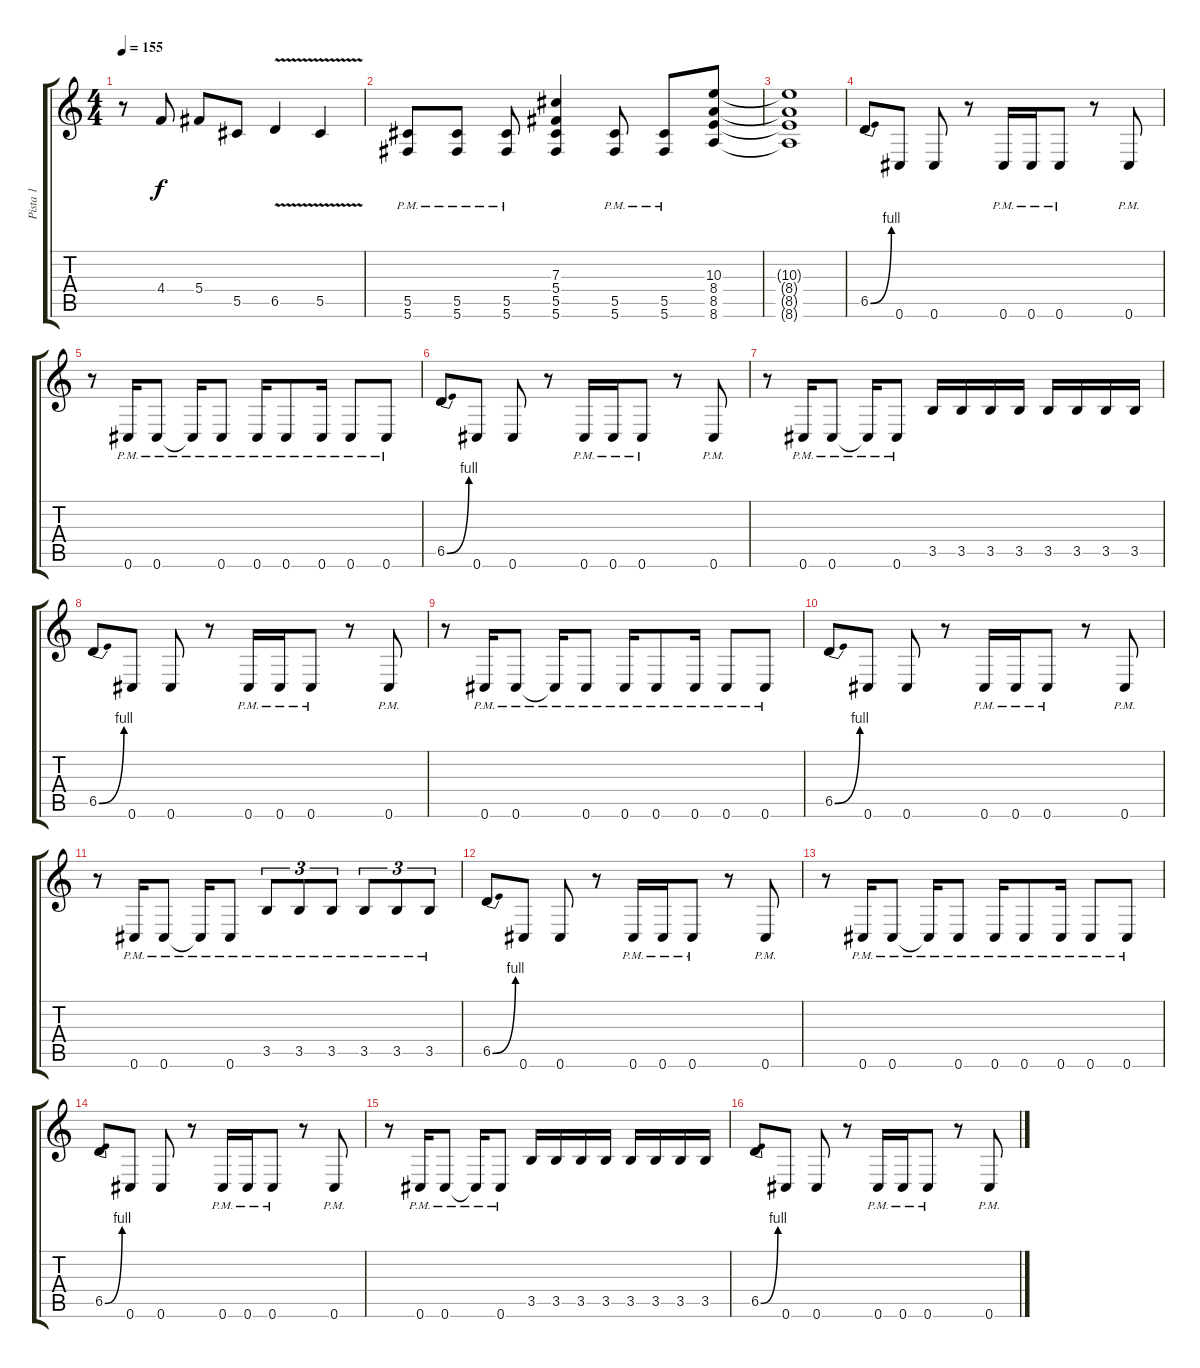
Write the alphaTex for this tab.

\track ("Pista 1" "Pista 1") {instrument distortionguitar}
\staff {score tabs}
\tuning (Eb4 Bb3 Gb3 Db3 Ab2 Db2) {hide}
\ts (4 4)
\tempo 155
\clef g2
\ks c
r.8{dy f} 4.4.8 5.4.8 5.5.8 6.5{v}.4 5.5{v}.4 |
(5.5 5.6{pm}).8 (5.5 5.6{pm}).8 (5.5 5.6{pm}).8 (7.3 5.4 5.5 5.6).4 (5.5{pm} 5.6{pm}).8 (5.5{pm} 5.6{pm}).8 (10.3 8.4 8.5 8.6).8 |
(10.3{t} 8.4{t} 8.5{t} 8.6{t}).1 |
6.5{be (bend 0 0 60 4)}.8 0.6.8 0.6.8 r.8 0.6{pm}.16 0.6{pm}.16 0.6{pm}.8 r.8 0.6{pm}.8 |
r.8 0.6{pm}.16 0.6{pm}.8 0.6{pm t}.16 0.6{pm}.8 0.6{pm}.16 0.6{pm}.8 0.6{pm}.16 0.6{pm}.8 0.6{pm}.8 |
6.5{be (bend 0 0 60 4)}.8 0.6.8 0.6.8 r.8 0.6{pm}.16 0.6{pm}.16 0.6{pm}.8 r.8 0.6{pm}.8 |
r.8 0.6{pm}.16 0.6{pm}.8 0.6{pm t}.16 0.6{pm}.8 3.5.16 3.5.16 3.5.16 3.5.16 3.5.16 3.5.16 3.5.16 3.5.16 |
6.5{be (bend 0 0 60 4)}.8 0.6.8 0.6.8 r.8 0.6{pm}.16 0.6{pm}.16 0.6{pm}.8 r.8 0.6{pm}.8 |
r.8 0.6{pm}.16 0.6{pm}.8 0.6{pm t}.16 0.6{pm}.8 0.6{pm}.16 0.6{pm}.8 0.6{pm}.16 0.6{pm}.8 0.6{pm}.8 |
6.5{be (bend 0 0 60 4)}.8 0.6.8 0.6.8 r.8 0.6{pm}.16 0.6{pm}.16 0.6{pm}.8 r.8 0.6{pm}.8 |
r.8 0.6{pm}.16 0.6{pm}.8 0.6{pm t}.16 0.6{pm}.8 3.5{pm}.8{tu (3 2)} 3.5{pm}.8{tu (3 2)} 3.5{pm}.8{tu (3 2)} 3.5{pm}.8{tu (3 2)} 3.5{pm}.8{tu (3 2)} 3.5{pm}.8{tu (3 2)} |
6.5{be (bend 0 0 60 4)}.8 0.6.8 0.6.8 r.8 0.6{pm}.16 0.6{pm}.16 0.6{pm}.8 r.8 0.6{pm}.8 |
r.8 0.6{pm}.16 0.6{pm}.8 0.6{pm t}.16 0.6{pm}.8 0.6{pm}.16 0.6{pm}.8 0.6{pm}.16 0.6{pm}.8 0.6{pm}.8 |
6.5{be (bend 0 0 60 4)}.8 0.6.8 0.6.8 r.8 0.6{pm}.16 0.6{pm}.16 0.6{pm}.8 r.8 0.6{pm}.8 |
r.8 0.6{pm}.16 0.6{pm}.8 0.6{pm t}.16 0.6{pm}.8 3.5.16 3.5.16 3.5.16 3.5.16 3.5.16 3.5.16 3.5.16 3.5.16 |
6.5{be (bend 0 0 60 4)}.8 0.6.8 0.6.8 r.8 0.6{pm}.16 0.6{pm}.16 0.6{pm}.8 r.8 0.6{pm}.8
